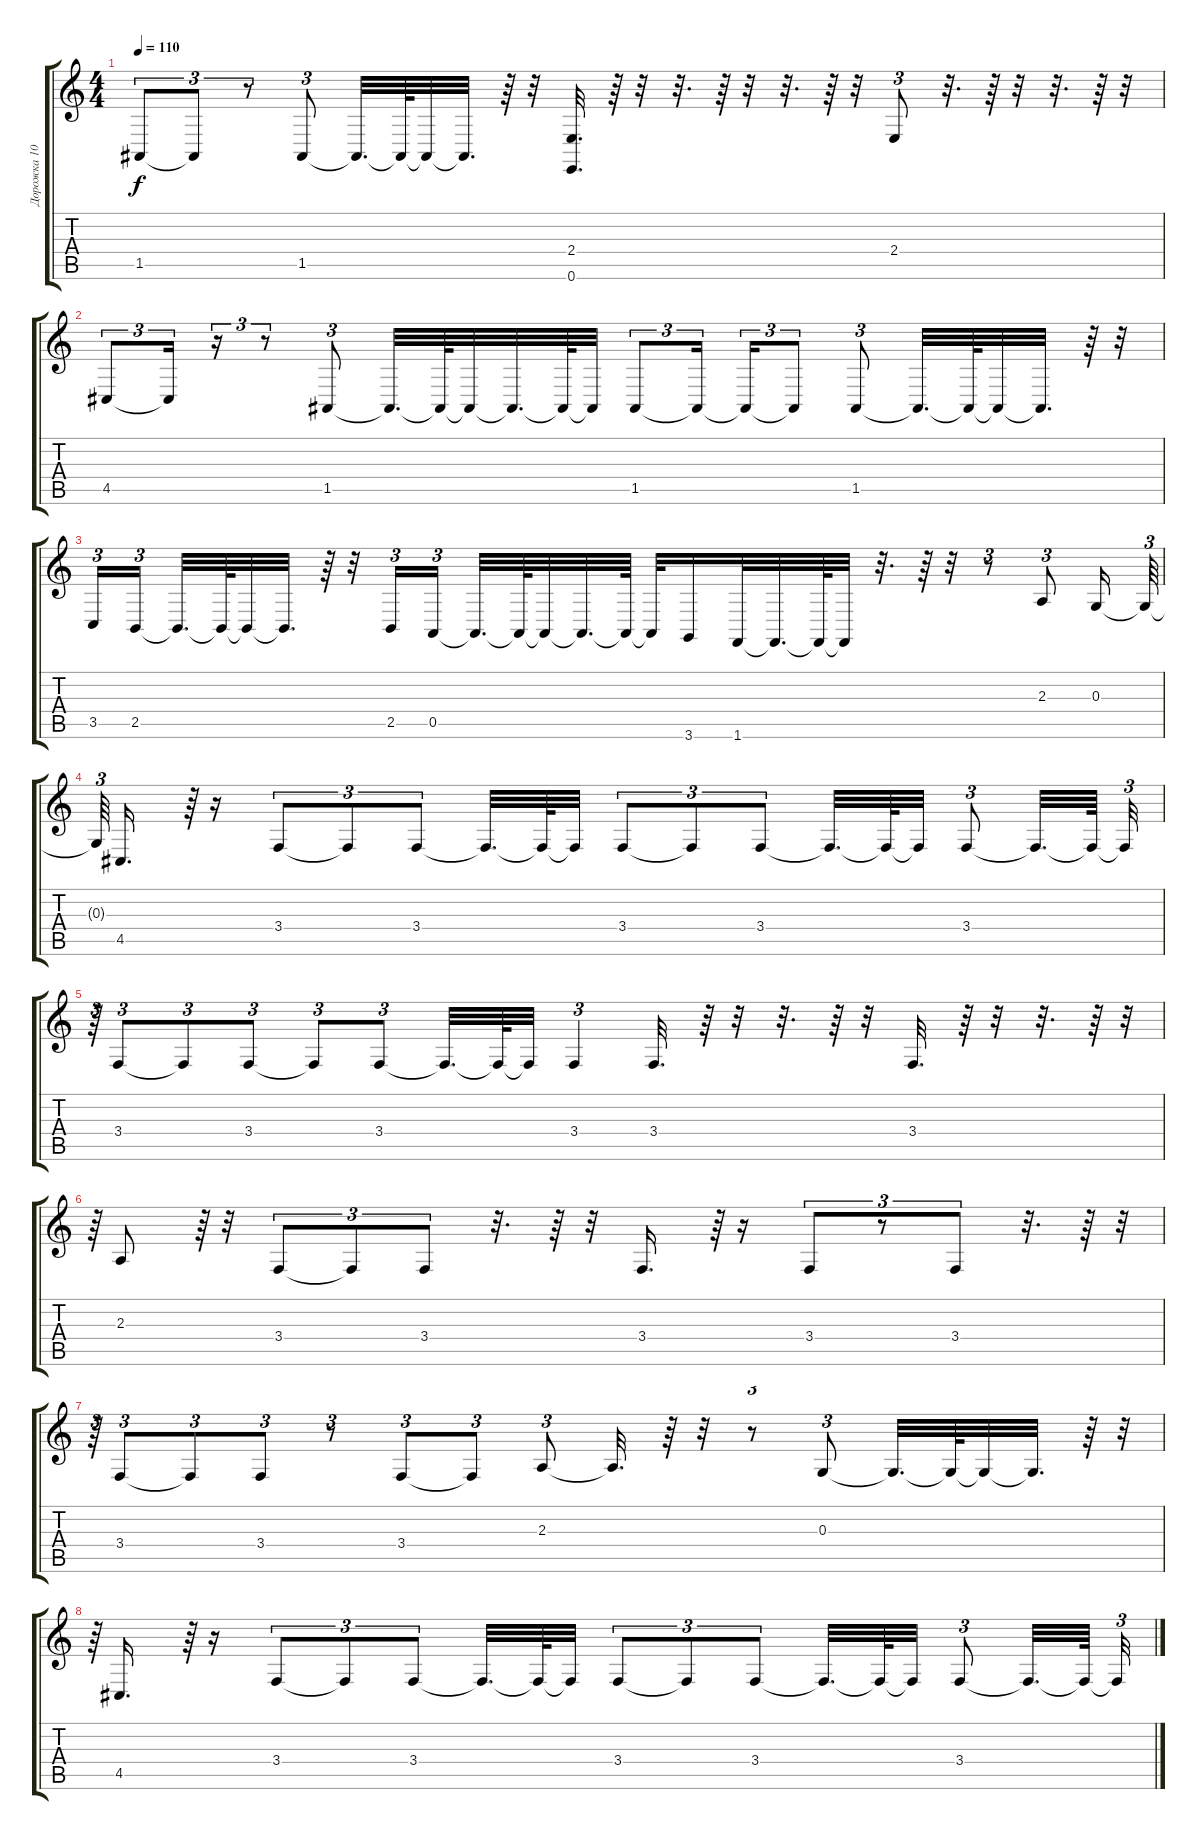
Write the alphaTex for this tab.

\track ("Дорожка 10" "Дорожка 10") {instrument acousticgrandpiano}
\staff {score tabs}
\tuning (E4 B3 G3 D3 A2 E2) {hide}
\ts (4 4)
\tempo 110
\clef g2
\ks c
1.5.8{tu (3 2) dy f} 1.5{t}.8{tu (3 2)} r.8{tu (3 2)} 1.5.8{tu (3 2)} 1.5{t}.32{d} 1.5{t}.64 1.5{t}.32 1.5{t}.32{d} r.64 r.32 (2.4 0.6).32{d} r.64 r.32 r.32{d} r.64 r.32 r.32{d} r.64 r.32 2.4.8{tu (3 2)} r.32{d} r.64 r.32 r.32{d} r.64 r.32 |
4.5.8{tu (3 2)} 4.5{t}.16{tu (3 2)} r.16{tu (3 2)} r.8{tu (3 2)} 1.5.8{tu (3 2)} 1.5{t}.32{d} 1.5{t}.64 1.5{t}.32 1.5{t}.32{d} 1.5{t}.64 1.5{t}.32 1.5.8{tu (3 2)} 1.5{t}.16{tu (3 2) beam splitsecondary} 1.5{t}.16{tu (3 2)} 1.5{t}.8{tu (3 2)} 1.5.8{tu (3 2)} 1.5{t}.32{d} 1.5{t}.64 1.5{t}.32 1.5{t}.32{d} r.64 r.32 |
3.5.16{tu (3 2)} 2.5.16{tu (3 2) beam splitsecondary} 2.5{t}.32{d} 2.5{t}.64 2.5{t}.32 2.5{t}.32{d} r.64 r.32 2.5.16{tu (3 2)} 0.5.16{tu (3 2) beam splitsecondary} 0.5{t}.32{d} 0.5{t}.64 0.5{t}.32 0.5{t}.32{d} 0.5{t}.64 0.5{t}.32 3.6.16 1.6.32 1.6{t}.32{d} 1.6{t}.64 1.6{t}.32 r.32{d} r.64 r.32 r.8{tu (3 2)} 2.3.8{tu (3 2)} 0.3.16 0.3{t}.64{tu (3 2)} |
0.3{t}.64{tu (3 2)} 4.5.16{d} r.64{tu (3 2)} r.16 3.4.8{tu (3 2)} 3.4{t}.8{tu (3 2)} 3.4.8{tu (3 2)} 3.4{t}.32{d} 3.4{t}.64 3.4{t}.32 3.4.8{tu (3 2)} 3.4{t}.8{tu (3 2)} 3.4.8{tu (3 2)} 3.4{t}.32{d} 3.4{t}.64 3.4{t}.32 3.4.8{tu (3 2)} 3.4{t}.32{d} 3.4{t}.64 3.4{t}.32{tu (3 2)} |
r.64{tu (3 2)} 3.4.8{tu (3 2)} 3.4{t}.8{tu (3 2)} 3.4.8{tu (3 2)} 3.4{t}.8{tu (3 2)} 3.4.8{tu (3 2)} 3.4{t}.32{d} 3.4{t}.64 3.4{t}.32 3.4.4{tu (3 2)} 3.4.32{d} r.64 r.32 r.32{d} r.64 r.32 3.4.32{d} r.64 r.32 r.32{d} r.64 r.32{tu (3 2)} |
r.64{tu (3 2)} 2.3.8 r.64{tu (3 2)} r.32 3.4.8{tu (3 2)} 3.4{t}.8{tu (3 2)} 3.4.8{tu (3 2)} r.32{d} r.64 r.32 3.4.16{d} r.64{tu (3 2)} r.16 3.4.8{tu (3 2)} r.8{tu (3 2)} 3.4.8{tu (3 2)} r.32{d} r.64 r.32{tu (3 2)} |
r.64{tu (3 2)} 3.4.8{tu (3 2)} 3.4{t}.8{tu (3 2)} 3.4.8{tu (3 2)} r.8{tu (3 2)} 3.4.8{tu (3 2)} 3.4{t}.8{tu (3 2)} 2.3.8{tu (3 2)} 2.3{t}.32{d} r.64 r.32 r.8{tu (3 2)} 0.3.8{tu (3 2)} 0.3{t}.32{d} 0.3{t}.64 0.3{t}.32 0.3{t}.32{d} r.64 r.32{tu (3 2)} |
r.64{tu (3 2)} 4.5.16{d} r.64{tu (3 2)} r.16 3.4.8{tu (3 2)} 3.4{t}.8{tu (3 2)} 3.4.8{tu (3 2)} 3.4{t}.32{d} 3.4{t}.64 3.4{t}.32 3.4.8{tu (3 2)} 3.4{t}.8{tu (3 2)} 3.4.8{tu (3 2)} 3.4{t}.32{d} 3.4{t}.64 3.4{t}.32 3.4.8{tu (3 2)} 3.4{t}.32{d} 3.4{t}.64 3.4{t}.32{tu (3 2)}
